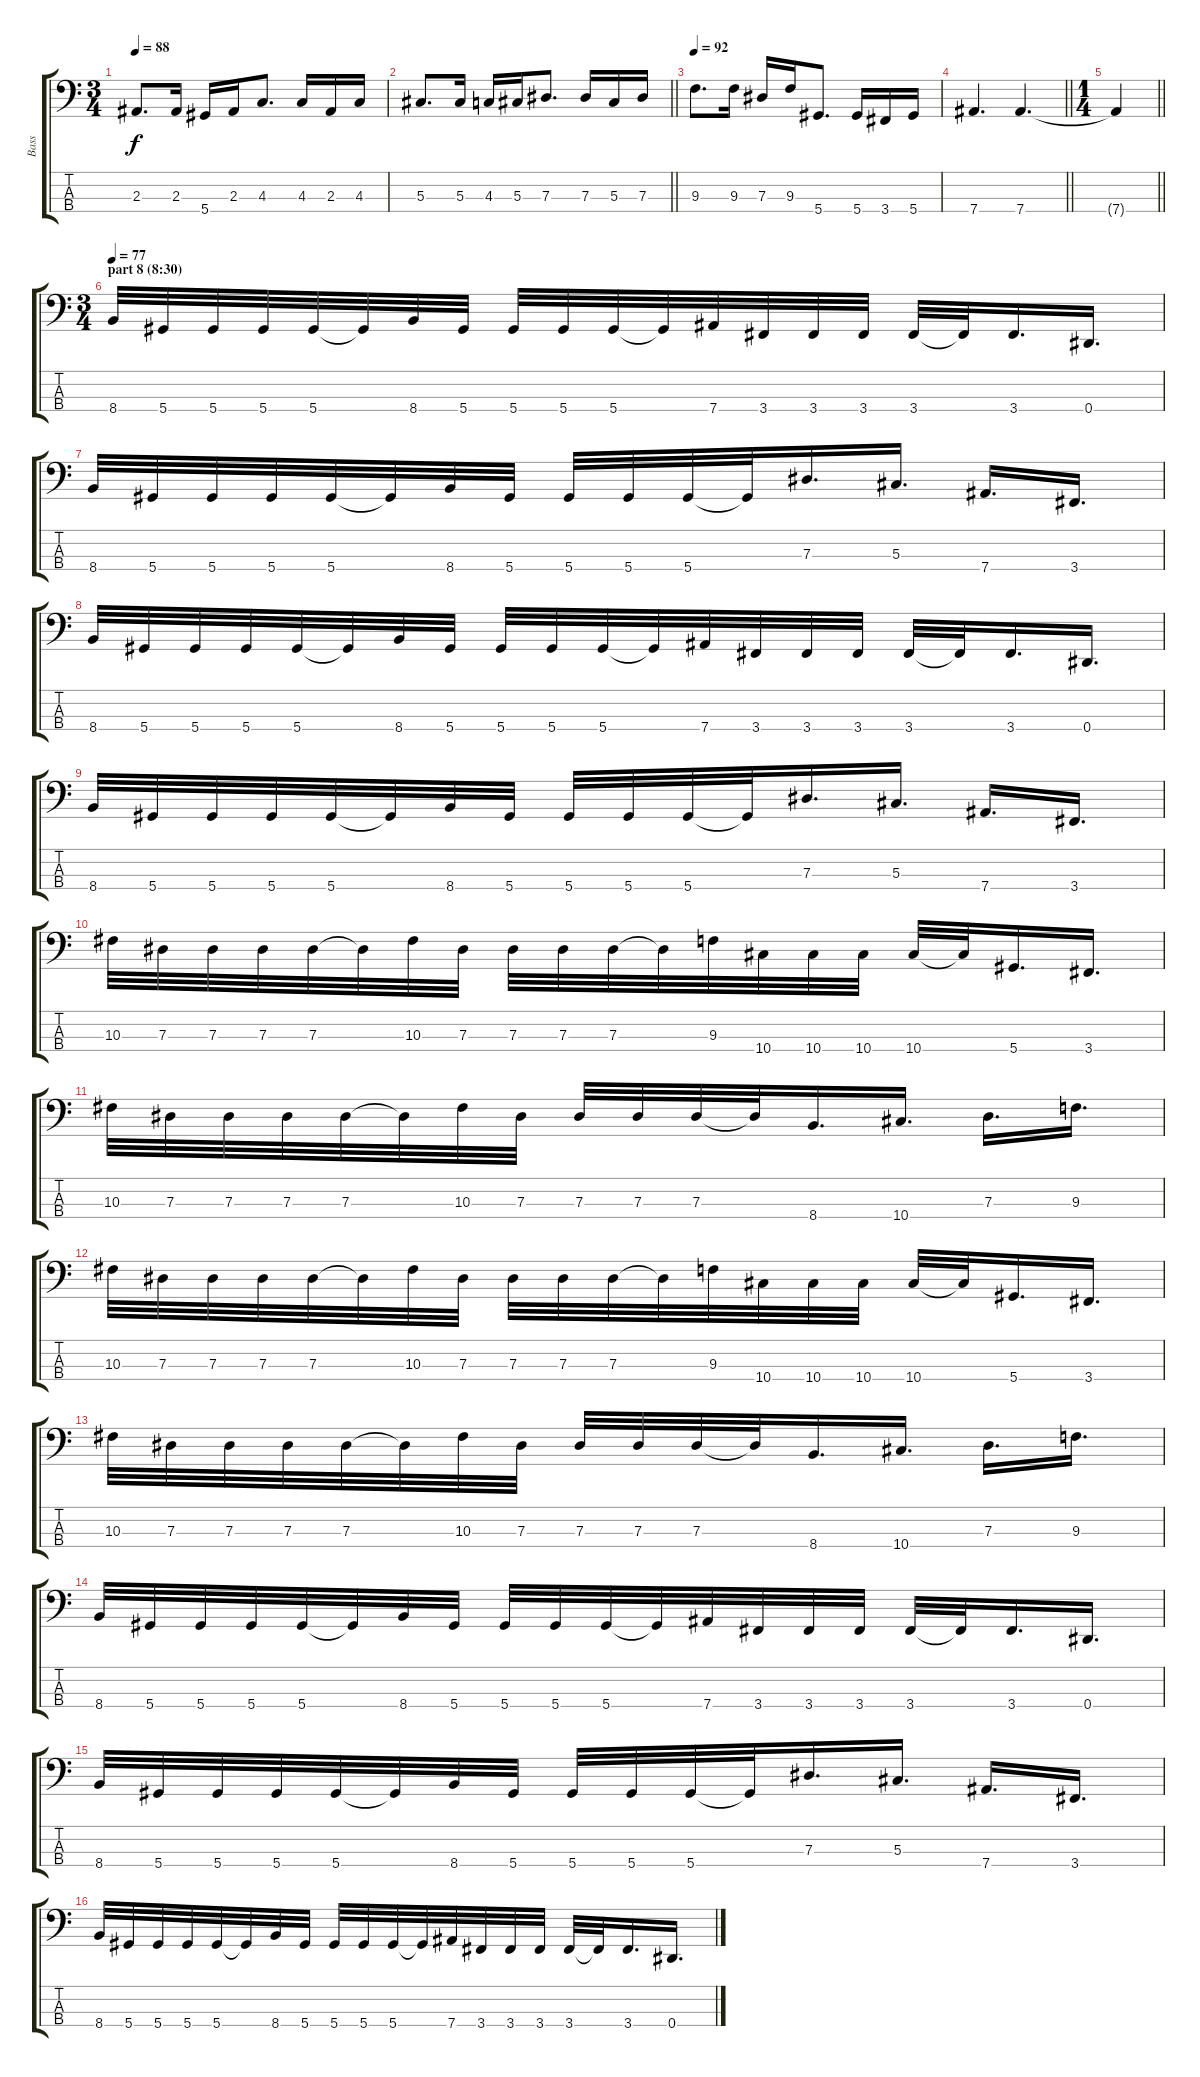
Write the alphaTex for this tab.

\track ("Bass" "Bass") {instrument electricbassfinger}
\staff {score tabs}
\tuning (Gb2 Db2 Ab1 Eb1) {hide}
\ts (3 4)
\tempo 88
\clef f4
\ks c
2.3.8{d dy f} 2.3.16 5.4.16 2.3.16 4.3.8{d} 4.3.16 2.3.16 4.3.16 |
\barLineRight lightlight
5.3.8{d} 5.3.16 4.3.16 5.3.16 7.3.8{d} 7.3.16 5.3.16 7.3.16 |
\tempo 90
\tempo 92
9.3.8{d} 9.3.16 7.3.16 9.3.16 5.4.8{d} 5.4.16 3.4.16 5.4.16 |
\barLineRight lightlight
7.4.4{d} 7.4.4{d} |
\ts (1 4)
\barLineRight lightlight
7.4{t}.4 |
\ts (3 4)
\section ("" "part 8 (8:30)")
\tempo 77
8.4.32 5.4.32 5.4.32 5.4.32 5.4.32 5.4{t}.32 8.4.32 5.4.32 5.4.32 5.4.32 5.4.32 5.4{t}.32 7.4.32 3.4.32 3.4.32 3.4.32 3.4.32 3.4{t}.32 3.4.16{d} 0.4.16{d} |
8.4.32 5.4.32 5.4.32 5.4.32 5.4.32 5.4{t}.32 8.4.32 5.4.32 5.4.32 5.4.32 5.4.32 5.4{t}.32 7.3.16{d} 5.3.16{d} 7.4.16{d} 3.4.16{d} |
8.4.32 5.4.32 5.4.32 5.4.32 5.4.32 5.4{t}.32 8.4.32 5.4.32 5.4.32 5.4.32 5.4.32 5.4{t}.32 7.4.32 3.4.32 3.4.32 3.4.32 3.4.32 3.4{t}.32 3.4.16{d} 0.4.16{d} |
8.4.32 5.4.32 5.4.32 5.4.32 5.4.32 5.4{t}.32 8.4.32 5.4.32 5.4.32 5.4.32 5.4.32 5.4{t}.32 7.3.16{d} 5.3.16{d} 7.4.16{d} 3.4.16{d} |
10.3.32 7.3.32 7.3.32 7.3.32 7.3.32 7.3{t}.32 10.3.32 7.3.32 7.3.32 7.3.32 7.3.32 7.3{t}.32 9.3.32 10.4.32 10.4.32 10.4.32 10.4.32 10.4{t}.32 5.4.16{d} 3.4.16{d} |
10.3.32 7.3.32 7.3.32 7.3.32 7.3.32 7.3{t}.32 10.3.32 7.3.32 7.3.32 7.3.32 7.3.32 7.3{t}.32 8.4.16{d} 10.4.16{d} 7.3.16{d} 9.3.16{d} |
10.3.32 7.3.32 7.3.32 7.3.32 7.3.32 7.3{t}.32 10.3.32 7.3.32 7.3.32 7.3.32 7.3.32 7.3{t}.32 9.3.32 10.4.32 10.4.32 10.4.32 10.4.32 10.4{t}.32 5.4.16{d} 3.4.16{d} |
10.3.32 7.3.32 7.3.32 7.3.32 7.3.32 7.3{t}.32 10.3.32 7.3.32 7.3.32 7.3.32 7.3.32 7.3{t}.32 8.4.16{d} 10.4.16{d} 7.3.16{d} 9.3.16{d} |
8.4.32 5.4.32 5.4.32 5.4.32 5.4.32 5.4{t}.32 8.4.32 5.4.32 5.4.32 5.4.32 5.4.32 5.4{t}.32 7.4.32 3.4.32 3.4.32 3.4.32 3.4.32 3.4{t}.32 3.4.16{d} 0.4.16{d} |
8.4.32 5.4.32 5.4.32 5.4.32 5.4.32 5.4{t}.32 8.4.32 5.4.32 5.4.32 5.4.32 5.4.32 5.4{t}.32 7.3.16{d} 5.3.16{d} 7.4.16{d} 3.4.16{d} |
8.4.32 5.4.32 5.4.32 5.4.32 5.4.32 5.4{t}.32 8.4.32 5.4.32 5.4.32 5.4.32 5.4.32 5.4{t}.32 7.4.32 3.4.32 3.4.32 3.4.32 3.4.32 3.4{t}.32 3.4.16{d} 0.4.16{d}
